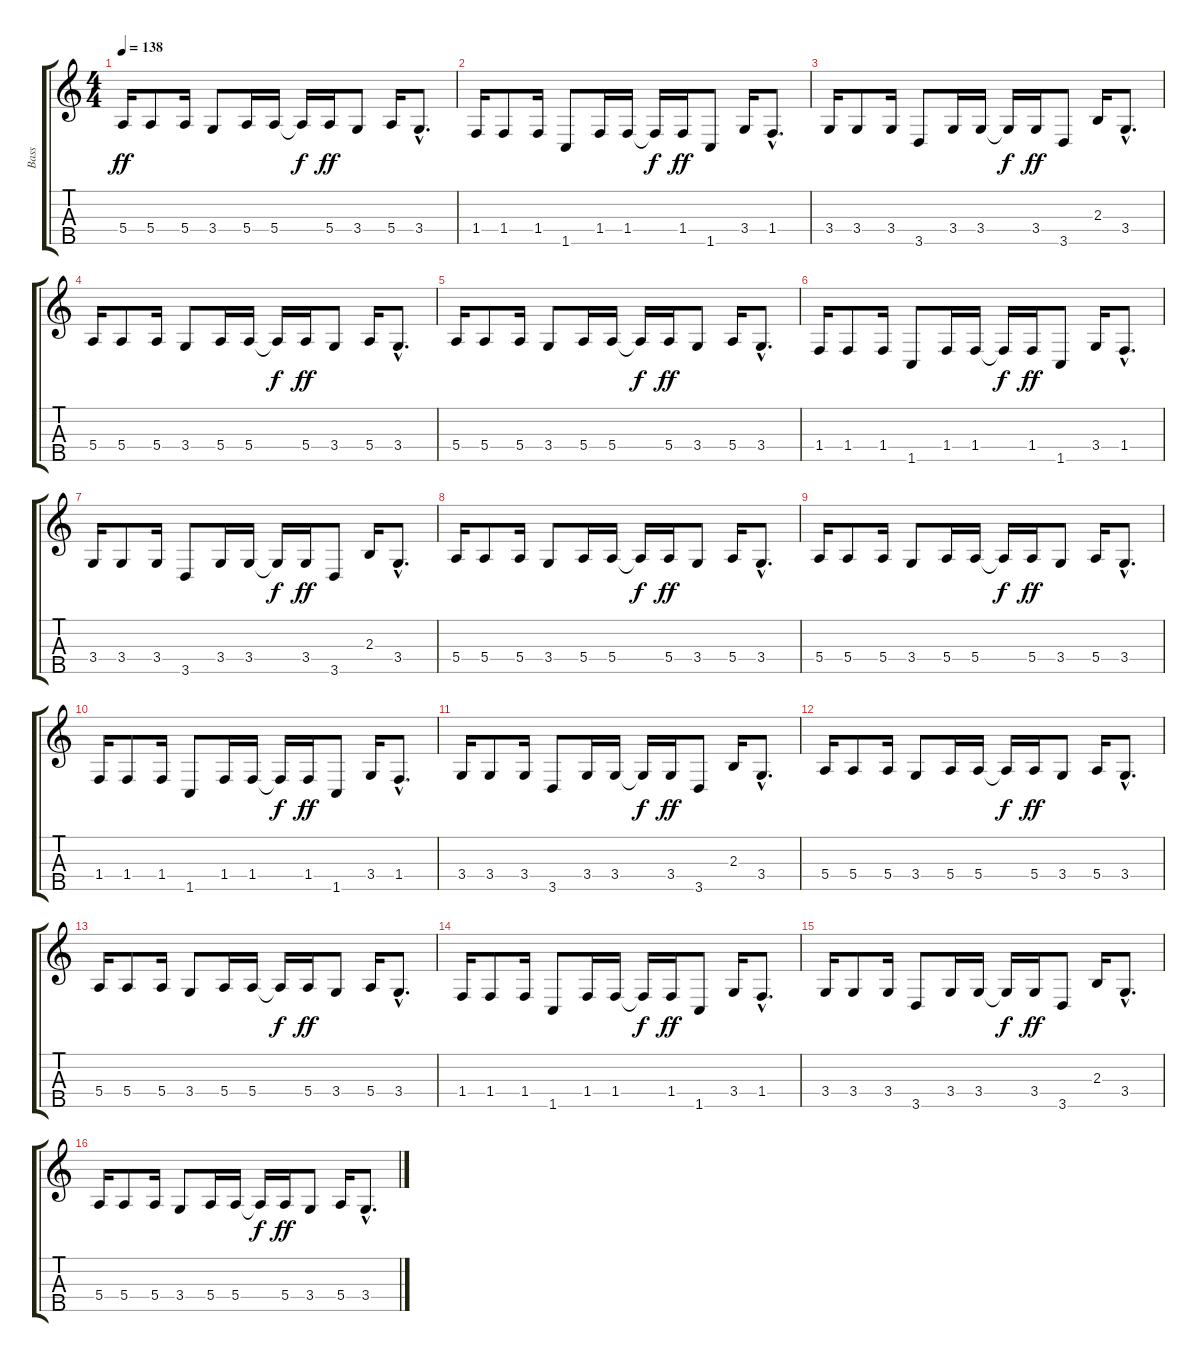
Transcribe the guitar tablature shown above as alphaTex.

\track ("Bass" "Bass") {instrument fretlessbass}
\staff {score tabs}
\tuning (G3 D3 A2 E2 B1) {hide}
\ts (4 4)
\tempo 138
\clef g2
\ks c
5.4.16{dy ff} 5.4.8 5.4.16 3.4.8 5.4.16 5.4.16 5.4{t}.16{dy f} 5.4.16{dy ff} 3.4.8 5.4.16 3.4{hac}.8{d} |
1.4.16 1.4.8 1.4.16 1.5.8 1.4.16 1.4.16 1.4{t}.16{dy f} 1.4.16{dy ff} 1.5.8 3.4.16 1.4{hac}.8{d} |
3.4.16 3.4.8 3.4.16 3.5.8 3.4.16 3.4.16 3.4{t}.16{dy f} 3.4.16{dy ff} 3.5.8 2.3.16 3.4{hac}.8{d} |
5.4.16 5.4.8 5.4.16 3.4.8 5.4.16 5.4.16 5.4{t}.16{dy f} 5.4.16{dy ff} 3.4.8 5.4.16 3.4{hac}.8{d} |
5.4.16 5.4.8 5.4.16 3.4.8 5.4.16 5.4.16 5.4{t}.16{dy f} 5.4.16{dy ff} 3.4.8 5.4.16 3.4{hac}.8{d} |
1.4.16 1.4.8 1.4.16 1.5.8 1.4.16 1.4.16 1.4{t}.16{dy f} 1.4.16{dy ff} 1.5.8 3.4.16 1.4{hac}.8{d} |
3.4.16 3.4.8 3.4.16 3.5.8 3.4.16 3.4.16 3.4{t}.16{dy f} 3.4.16{dy ff} 3.5.8 2.3.16 3.4{hac}.8{d} |
5.4.16 5.4.8 5.4.16 3.4.8 5.4.16 5.4.16 5.4{t}.16{dy f} 5.4.16{dy ff} 3.4.8 5.4.16 3.4{hac}.8{d} |
5.4.16 5.4.8 5.4.16 3.4.8 5.4.16 5.4.16 5.4{t}.16{dy f} 5.4.16{dy ff} 3.4.8 5.4.16 3.4{hac}.8{d} |
1.4.16 1.4.8 1.4.16 1.5.8 1.4.16 1.4.16 1.4{t}.16{dy f} 1.4.16{dy ff} 1.5.8 3.4.16 1.4{hac}.8{d} |
3.4.16 3.4.8 3.4.16 3.5.8 3.4.16 3.4.16 3.4{t}.16{dy f} 3.4.16{dy ff} 3.5.8 2.3.16 3.4{hac}.8{d} |
5.4.16 5.4.8 5.4.16 3.4.8 5.4.16 5.4.16 5.4{t}.16{dy f} 5.4.16{dy ff} 3.4.8 5.4.16 3.4{hac}.8{d} |
5.4.16 5.4.8 5.4.16 3.4.8 5.4.16 5.4.16 5.4{t}.16{dy f} 5.4.16{dy ff} 3.4.8 5.4.16 3.4{hac}.8{d} |
1.4.16 1.4.8 1.4.16 1.5.8 1.4.16 1.4.16 1.4{t}.16{dy f} 1.4.16{dy ff} 1.5.8 3.4.16 1.4{hac}.8{d} |
3.4.16 3.4.8 3.4.16 3.5.8 3.4.16 3.4.16 3.4{t}.16{dy f} 3.4.16{dy ff} 3.5.8 2.3.16 3.4{hac}.8{d} |
5.4.16 5.4.8 5.4.16 3.4.8 5.4.16 5.4.16 5.4{t}.16{dy f} 5.4.16{dy ff} 3.4.8 5.4.16 3.4{hac}.8{d}
